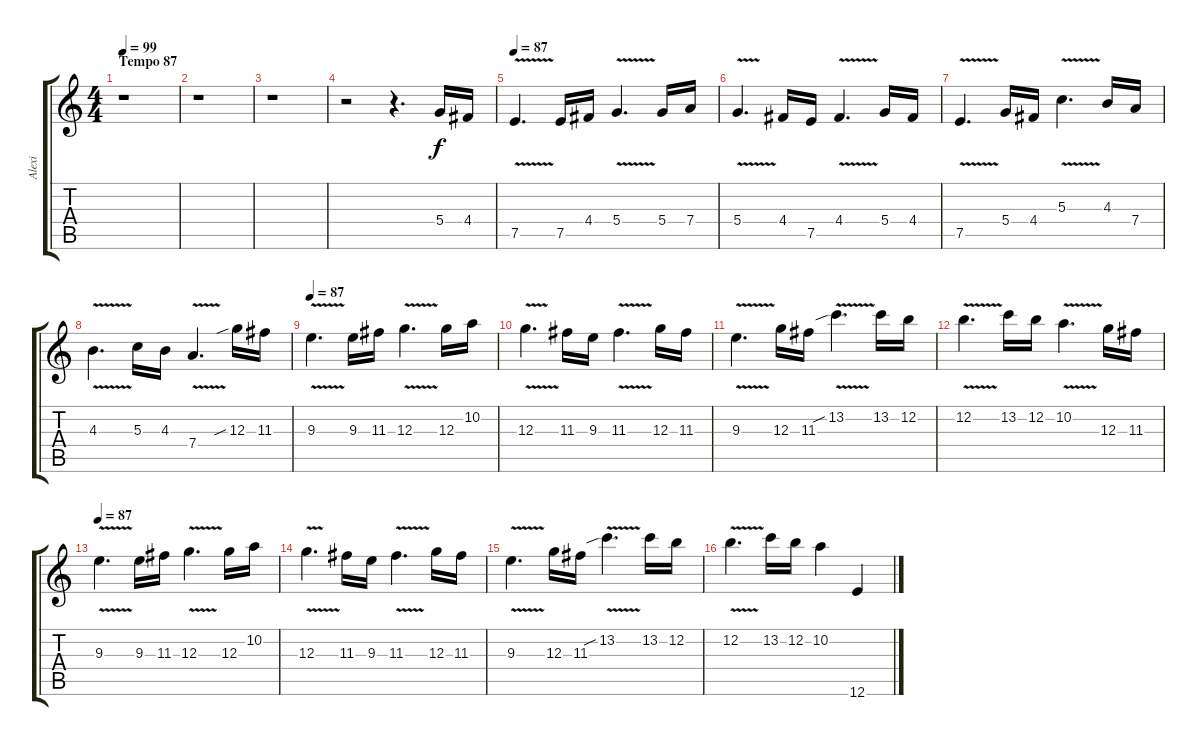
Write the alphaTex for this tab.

\track ("Alexi" "Alexi") {instrument distortionguitar}
\staff {score tabs}
\tuning (E4 B3 G3 D3 A2 E2) {hide}
\ts (4 4)
\section ("" "Tempo 87")
\tempo 99
\tempo 87
\tempo 99
\clef g2
\ks c
r.1{dy f instrument distortionguitar} |
r.1 |
r.1 |
r.2 r.4{d} 5.4.16 4.4.16 |
\tempo 87
7.5{v}.4{d} 7.5.16 4.4.16 5.4{v}.4{d} 5.4.16 7.4.16 |
5.4{v}.4{d} 4.4.16 7.5.16 4.4{v}.4{d} 5.4.16 4.4.16 |
7.5{v}.4{d} 5.4.16 4.4.16 5.3{v}.4{d} 4.3.16 7.4.16 |
4.3{v}.4{d} 5.3.16 4.3.16 7.4{v}.4{d} 12.3{sib}.16 11.3.16 |
\tempo 87
9.3{v}.4{d} 9.3.16 11.3.16 12.3{v}.4{d} 12.3.16 10.2.16 |
12.3{v}.4{d} 11.3.16 9.3.16 11.3{v}.4{d} 12.3.16 11.3.16 |
9.3{v}.4{d} 12.3.16 11.3.16 13.2{v sib}.4{d} 13.2.16 12.2.16 |
12.2{v}.4{d} 13.2.16 12.2.16 10.2{v}.4{d} 12.3.16 11.3.16 |
\tempo 87
9.3{v}.4{d} 9.3.16 11.3.16 12.3{v}.4{d} 12.3.16 10.2.16 |
12.3{v}.4{d} 11.3.16 9.3.16 11.3{v}.4{d} 12.3.16 11.3.16 |
9.3{v}.4{d} 12.3.16 11.3.16 13.2{v sib}.4{d} 13.2.16 12.2.16 |
12.2{v}.4{d} 13.2.16 12.2.16 10.2.4 12.6{ss}.4
